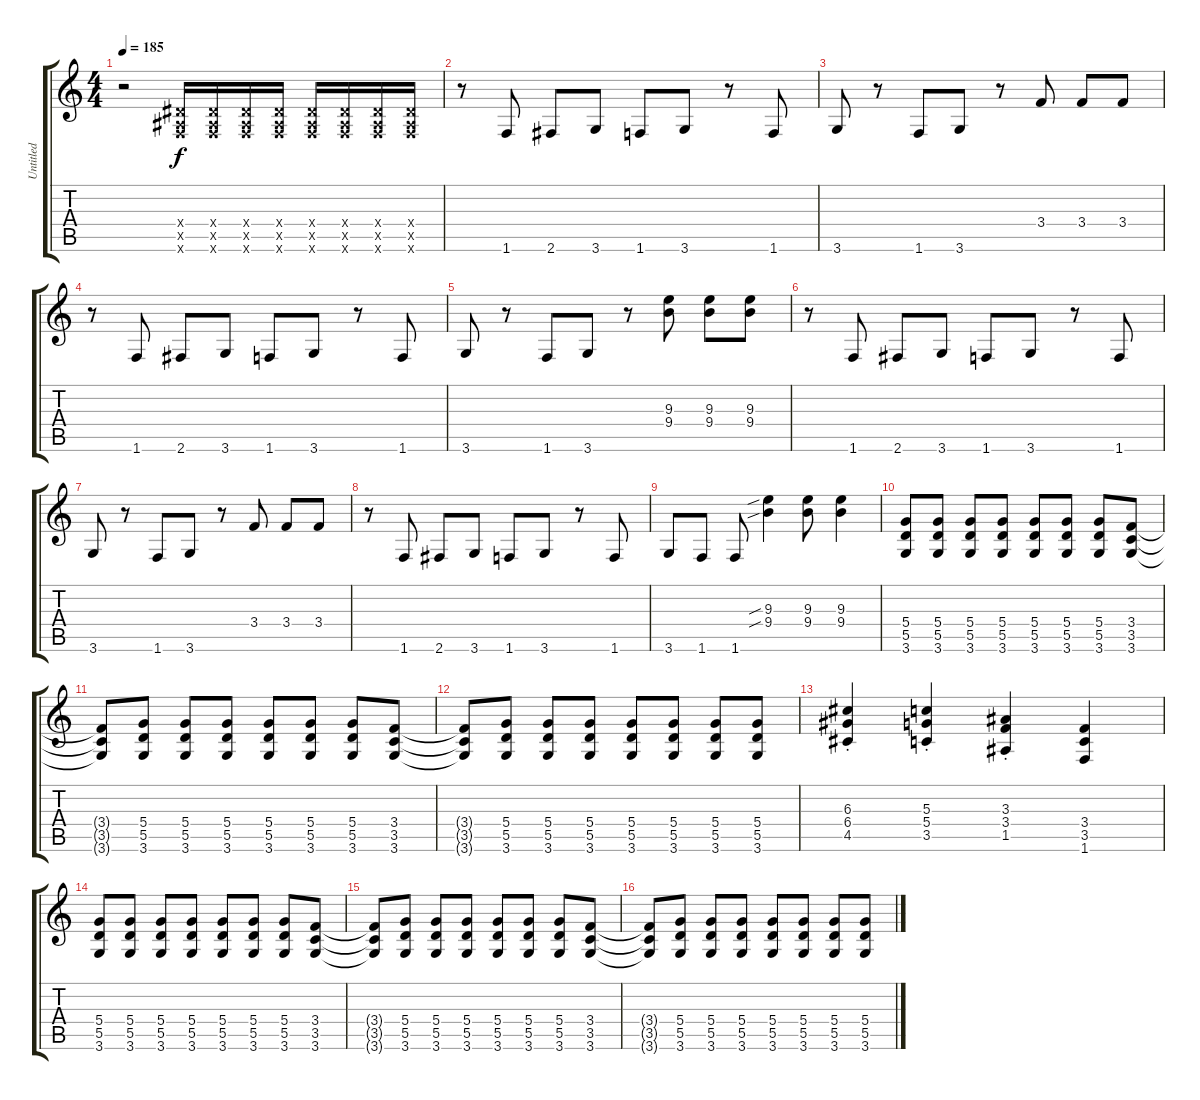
\track ("Untitled" "Untitled") {instrument acousticguitarnylon}
\staff {score tabs}
\tuning (E4 B3 G3 D3 A2 E2) {hide}
\ts (4 4)
\tempo 185
\clef g2
\ks c
r.2{dy f} (1.4{x} 1.5{x} 1.6{x}).16 (1.4{x} 1.5{x} 1.6{x}).16 (1.4{x} 1.5{x} 1.6{x}).16 (1.4{x} 1.5{x} 1.6{x}).16 (1.4{x} 1.5{x} 1.6{x}).16 (1.4{x} 1.5{x} 1.6{x}).16 (1.4{x} 1.5{x} 1.6{x}).16 (1.4{x} 1.5{x} 1.6{x}).16 |
r.8 1.6.8 2.6.8 3.6.8 1.6.8 3.6.8 r.8 1.6.8 |
3.6.8 r.8 1.6.8 3.6.8 r.8 3.4.8 3.4.8 3.4.8 |
r.8 1.6.8 2.6.8 3.6.8 1.6.8 3.6.8 r.8 1.6.8 |
3.6.8 r.8 1.6.8 3.6.8 r.8 (9.3 9.4).8 (9.3 9.4).8 (9.3 9.4).8 |
r.8 1.6.8 2.6.8 3.6.8 1.6.8 3.6.8 r.8 1.6.8 |
3.6.8 r.8 1.6.8 3.6.8 r.8 3.4.8 3.4.8 3.4.8 |
r.8 1.6.8 2.6.8 3.6.8 1.6.8 3.6.8 r.8 1.6.8 |
3.6.8 1.6.8 1.6.8 (9.3{sib} 9.4{sib}).4 (9.3 9.4).8 (9.3 9.4).4 |
(5.4 5.5 3.6).8 (5.4 5.5 3.6).8 (5.4 5.5 3.6).8 (5.4 5.5 3.6).8 (5.4 5.5 3.6).8 (5.4 5.5 3.6).8 (5.4 5.5 3.6).8 (3.4 3.5 3.6).8 |
(3.4{t} 3.5{t} 3.6{t}).8 (5.4 5.5 3.6).8 (5.4 5.5 3.6).8 (5.4 5.5 3.6).8 (5.4 5.5 3.6).8 (5.4 5.5 3.6).8 (5.4 5.5 3.6).8 (3.4 3.5 3.6).8 |
(3.4{t} 3.5{t} 3.6{t}).8 (5.4 5.5 3.6).8 (5.4 5.5 3.6).8 (5.4 5.5 3.6).8 (5.4 5.5 3.6).8 (5.4 5.5 3.6).8 (5.4 5.5 3.6).8 (5.4 5.5 3.6).8 |
(6.3{st} 6.4{st} 4.5{st}).4 (5.3{st} 5.4{st} 3.5{st}).4 (3.3{st} 3.4{st} 1.5{st}).4 (3.4 3.5 1.6).4 |
(5.4 5.5 3.6).8 (5.4 5.5 3.6).8 (5.4 5.5 3.6).8 (5.4 5.5 3.6).8 (5.4 5.5 3.6).8 (5.4 5.5 3.6).8 (5.4 5.5 3.6).8 (3.4 3.5 3.6).8 |
(3.4{t} 3.5{t} 3.6{t}).8 (5.4 5.5 3.6).8 (5.4 5.5 3.6).8 (5.4 5.5 3.6).8 (5.4 5.5 3.6).8 (5.4 5.5 3.6).8 (5.4 5.5 3.6).8 (3.4 3.5 3.6).8 |
(3.4{t} 3.5{t} 3.6{t}).8 (5.4 5.5 3.6).8 (5.4 5.5 3.6).8 (5.4 5.5 3.6).8 (5.4 5.5 3.6).8 (5.4 5.5 3.6).8 (5.4 5.5 3.6).8 (5.4 5.5 3.6).8
